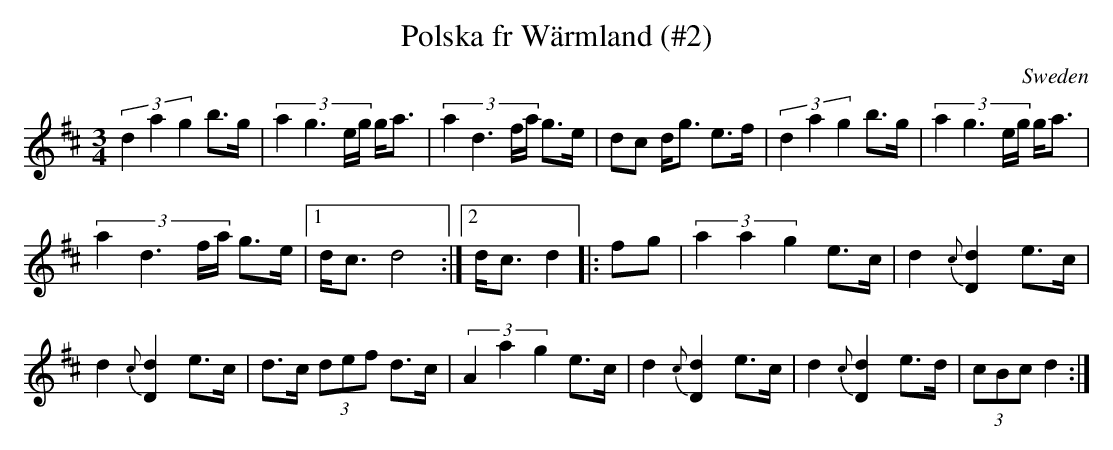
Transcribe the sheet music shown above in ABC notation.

X:1
T:Polska fr W\"armland (\#2)
O:Sweden
M:3/4
K:D
(3:2:3d2a2g2 b>g|(3:2:4a2g3e/g/ g<a|\
(3:2:4a2d3f/a/ g>e|dc d<g e>f|\
(3:2:3d2a2g2 b>g|(3:2:4a2g3e/g/ g<a|
(3:2:4a2d3f/a/ g>e|1 d<c d4 :|2 d<c d2|:\
fg|\
(3:2:3a2a2g2 e>c|d2{c}[d2D2] e>c|
d2 {c}[d2D2] e>c|d>c (3def d>c|\
(3:2:3A2a2g2 e>c|d2 {c}[d2D2] e>c|\
d2 {c}[d2D2] e>d|(3cBc d2:|
